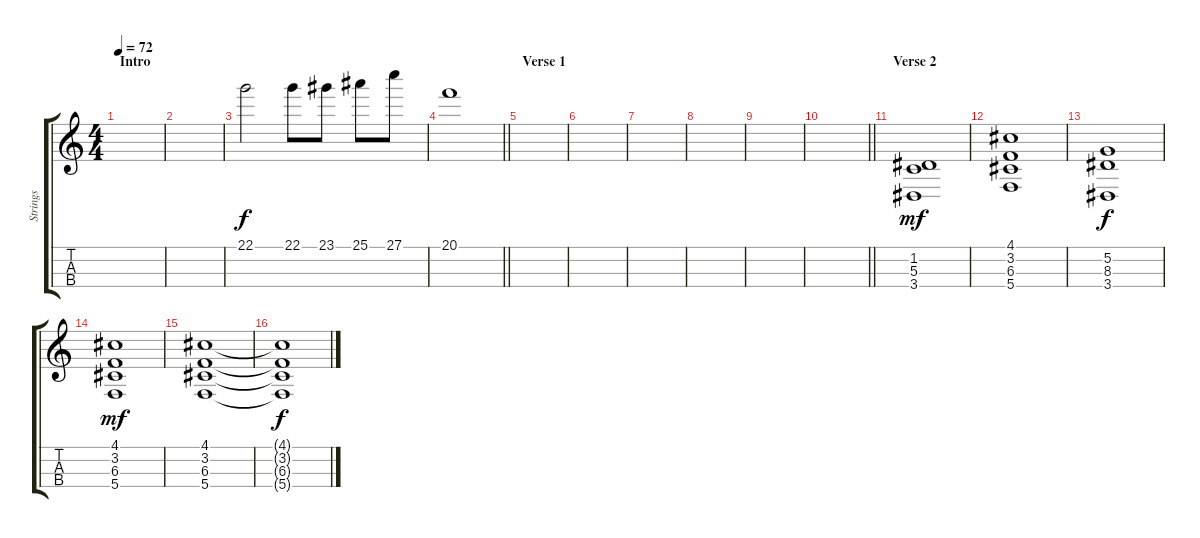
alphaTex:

\track ("Strings" "Strings") {instrument stringensemble2}
\staff {score tabs}
\tuning (A4 D4 G3 C3) {hide}
\ts (4 4)
\section ("" "Intro")
\tempo 72
\clef g2
\ks c
|
|
22.1.2 22.1.8{instrument stringensemble1} 23.1.8 25.1.8 27.1.8 |
\barLineRight lightlight
20.1.1{instrument stringensemble2} |
\section ("" "Verse 1")
|
|
|
|
|
\barLineRight lightlight
|
\section ("" "Verse 2")
(1.2 5.3 3.4).1{dy mf} |
(4.1 3.2 6.3 5.4).1 |
(5.2 8.3 3.4).1{dy f} |
(4.1 3.2 6.3 5.4).1{dy mf} |
(4.1 3.2 6.3 5.4).1 |
(4.1{t} 3.2{t} 6.3{t} 5.4{t}).1{dy f}
